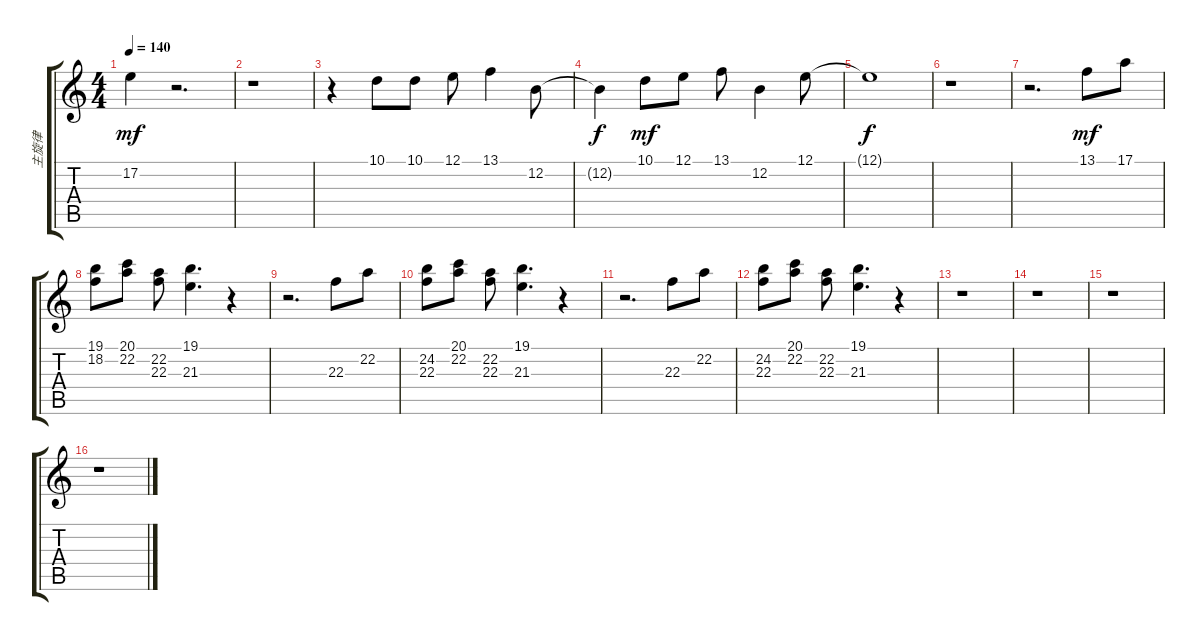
\track ("主旋律" "主旋律") {instrument orchestralharp}
\staff {score tabs}
\tuning (E4 B3 G3 D3 A2 E2) {hide}
\ts (4 4)
\tempo 140
\clef g2
\ks c
17.2.4{dy mf} r.2{d} |
r.1 |
r.4 10.1.8 10.1.8 12.1.8 13.1.4 12.2.8 |
12.2{t}.4{dy f} 10.1.8{dy mf} 12.1.8 13.1.8 12.2.4 12.1.8 |
12.1{t}.1{dy f} |
r.1 |
r.2{d} 13.1.8{dy mf} 17.1.8 |
(19.1 18.2).8 (20.1 22.2).8 (22.2 22.3).8 (19.1 21.3).4{d} r.4 |
r.2{d} 22.3.8 22.2.8 |
(24.2 22.3).8 (20.1 22.2).8 (22.2 22.3).8 (19.1 21.3).4{d} r.4 |
r.2{d} 22.3.8 22.2.8 |
(24.2 22.3).8 (20.1 22.2).8 (22.2 22.3).8 (19.1 21.3).4{d} r.4 |
r.1 |
r.1 |
r.1 |
r.1
